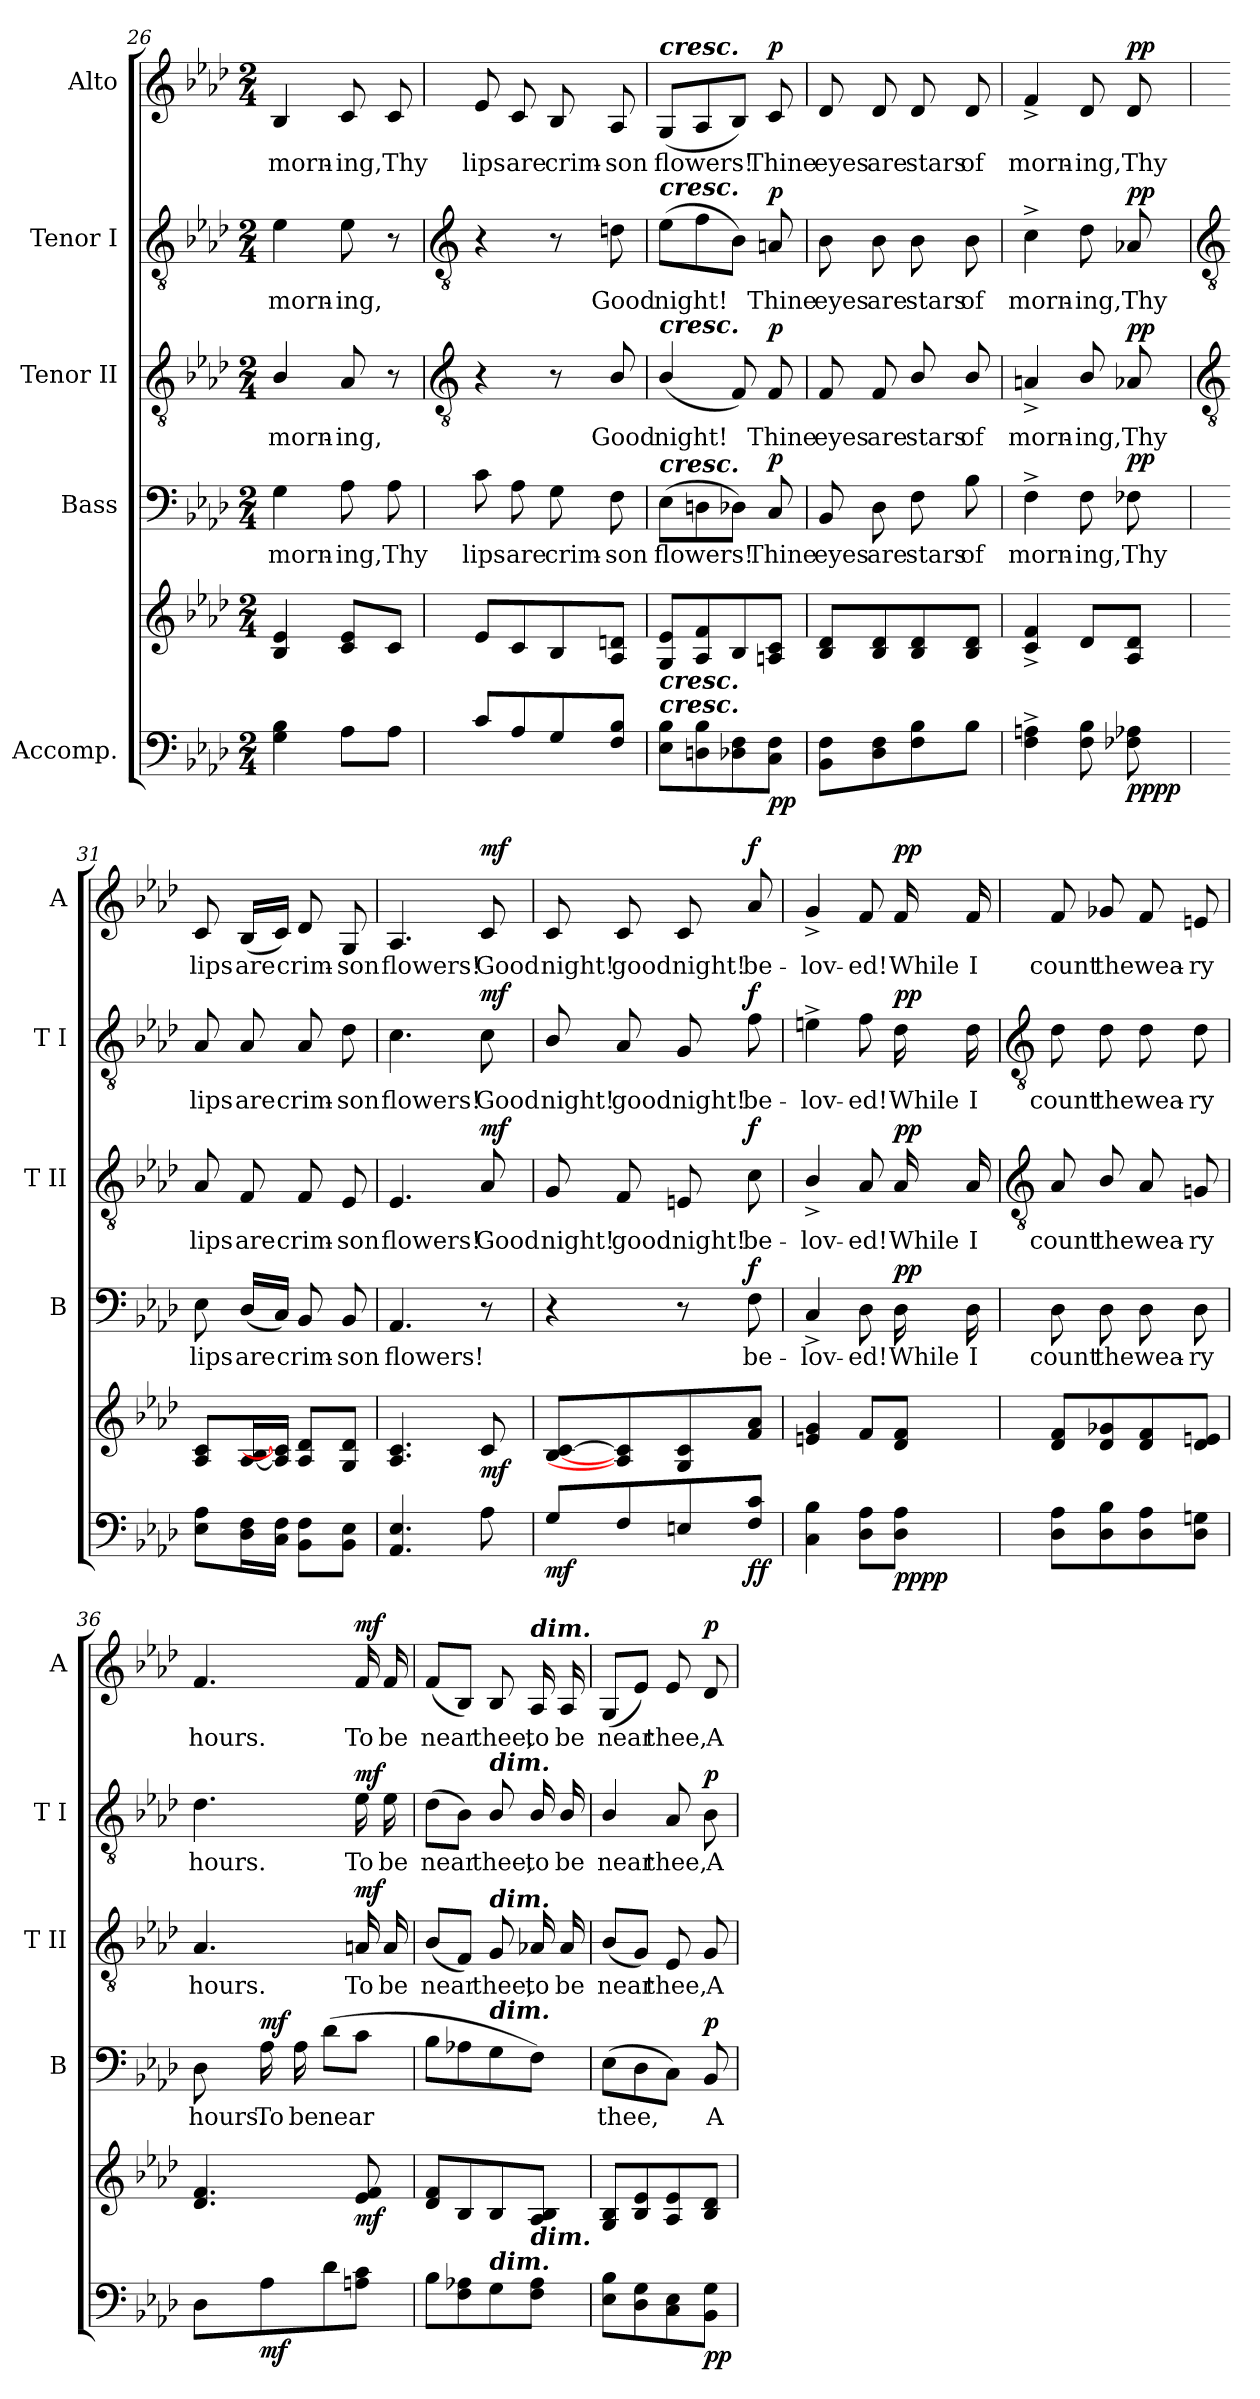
**kern	**kern	**dynam	**kern	**text	**dynam	**kern	**text	**dynam	**kern	**text	**dynam	**kern	**text	**dynam
*part5	*part5	*part5	*part4	*part4	*part4	*part3	*part3	*part3	*part2	*part2	*part2	*part1	*part1	*part1
*staff6	*staff5	*staff5/6	*staff4	*staff4	*staff4	*staff3	*staff3	*staff3	*staff2	*staff2	*staff2	*staff1	*staff1	*staff1
*I"Accomp.	*	*	*I"Bass	*	*	*I"Tenor II	*	*	*I"Tenor I	*	*	*I"Alto	*	*
*	*	*	*I'B	*	*	*I'T II	*	*	*I'T I	*	*	*I'A	*	*
*clefF4	*clefG2	*	*clefF4	*	*	*clefGv2	*	*	*clefGv2	*	*	*clefG2	*	*
*k[b-e-a-d-]	*k[b-e-a-d-]	*	*k[b-e-a-d-]	*	*	*k[b-e-a-d-]	*	*	*k[b-e-a-d-]	*	*	*k[b-e-a-d-]	*	*
*A-:	*A-:	*	*A-:	*	*	*A-:	*	*	*A-:	*	*	*A-:	*	*
*M2/4	*M2/4	*	*M2/4	*	*	*M2/4	*	*	*M2/4	*	*	*M2/4	*	*
=26	=26	=26	=26	=26	=26	=26	=26	=26	=26	=26	=26	=26	=26	=26
*^	*^	*	*	*	*	*	*	*	*	*	*	*	*	*
!	!	!	!LO:N:vis=1	!	!	!LO:LY:b	!	!	!LO:LY:b	!	!	!LO:LY:b	!	!	!LO:LY:b	!
2ryy	4G\ 4B-\	4B- 4e-	2ryy	.	4G	morn-	.	4B-/	morn-	.	4e-	morn-	.	4B-	morn-	.
!	!	!	!	!	!	!LO:LY:b	!	!	!LO:LY:b	!	!	!LO:LY:b	!	!	!LO:LY:b	!
.	8A-\L	8c 8e-L	.	.	8A-	-ing,	.	8A-	-ing,	.	8e-	-ing,	.	8c	-ing,	.
!	!	!	!	!	!	!LO:LY:b	!	!	!	!	!	!	!	!	!LO:LY:b	!
.	8A-\J	8cJ	.	.	8A-	Thy	.	8r	.	.	8r	.	.	8c	Thy	.
*v	*v	*	*	*	*	*	*	*	*	*	*	*	*	*	*	*
*	*v	*v	*	*	*	*	*	*	*	*	*	*	*	*	*
!!LO:LB:g=z
=27	=27	=27	=27	=27	=27	=27	=27	=27	=27	=27	=27	=27	=27	=27
*	*	*	*	*	*	*clefGv2	*	*	*clefGv2	*	*	*	*	*
*^	*	*	*	*	*	*	*	*	*	*	*	*	*	*
!	!	!	!	!	!LO:LY:b	!	!	!	!	!	!	!	!	!LO:LY:b	!
*v	*v	*	*	*	*	*	*	*	*	*	*	*	*	*	*
8cL	8e-L	.	8c	lips	.	4r	.	.	4r	.	.	8e-	lips	.
!	!	!	!	!LO:LY:b	!	!	!	!	!	!	!	!	!LO:LY:b	!
8A-	8c	.	8A-	are	.	.	.	.	.	.	.	8c	are	.
!	!	!	!	!LO:LY:b	!	!	!	!	!	!	!	!	!LO:LY:b	!
8G	8B-	.	8G	crim-	.	8r	.	.	8r	.	.	8B-	crim-	.
!	!	!	!	!LO:LY:b	!	!	!LO:LY:b	!	!	!LO:LY:b	!	!	!LO:LY:b	!
8F/ 8B-/J	8A- 8dnJ	.	8F\	-son	.	8B-/	Good	.	8dn	Good	.	8A-	-son	.
=28	=28	=28	=28	=28	=28	=28	=28	=28	=28	=28	=28	=28	=28	=28
!	!	!	!	!	!	!	!	!	!	!	!	!LO:TX:a:Bi:t=cresc.	!	!
!	!	!	!	!	!	!	!	!	!LO:TX:a:Bi:t=cresc.	!	!	!	!	!
!	!	!	!	!	!	!LO:TX:a:Bi:t=cresc.	!	!	!	!	!	!	!	!
!	!	!	!LO:TX:a:Bi:t=cresc.	!	!	!	!	!	!	!	!	!	!	!
!	!LO:TX:b:Bi:t=cresc.	!	!	!	!	!	!	!	!	!	!	!	!	!
!LO:TX:a:Bi:t=cresc.	!	!	!	!	!	!	!	!	!	!	!	!	!	!
!	!	!	!	!LO:LY:b	!	!	!LO:LY:b	!	!	!LO:LY:b	!	!	!LO:LY:b	!
8E- 8B-L	8G 8e-L	.	(>8E-L	flowers!	.	(<4B-/	night!	.	(>8e-L	night!	.	(<8GL	flowers!	.
8Dn 8B-	8A- 8f	.	8Dn	.	.	.	.	.	8f	.	.	8A-	.	.
8D-X 8F	8B-	.	8D-XJ)	.	.	8F)	.	.	8B-J)	.	.	8B-J)	.	.
!	!	!LO:DY:b=2	!	!LO:LY:b	!	!	!LO:LY:b	!	!	!LO:LY:b	!	!	!LO:LY:b	!
!	!	!LO:DY:n=1:b	!	!	!LO:DY:b	!	!	!LO:DY:b	!	!	!LO:DY:b	!	!	!LO:DY:b
8C 8FJ	8An 8cJ	p p	8C	Thine	p	8F	Thine	p	8An	Thine	p	8c	Thine	p
=29	=29	=29	=29	=29	=29	=29	=29	=29	=29	=29	=29	=29	=29	=29
!	!	!	!	!LO:LY:b	!	!	!LO:LY:b	!	!	!LO:LY:b	!	!	!LO:LY:b	!
8BB- 8FL	8B- 8d-L	.	8BB-	eyes	.	8F	eyes	.	8B-	eyes	.	8d-	eyes	.
!	!	!	!	!LO:LY:b	!	!	!LO:LY:b	!	!	!LO:LY:b	!	!	!LO:LY:b	!
8D- 8F	8B- 8d-	.	8D-	are	.	8F	are	.	8B-	are	.	8d-	are	.
!	!	!	!	!LO:LY:b	!	!	!LO:LY:b	!	!	!LO:LY:b	!	!	!LO:LY:b	!
8F 8B-	8B- 8d-	.	8F	stars	.	8B-/	stars	.	8B-	stars	.	8d-	stars	.
!	!	!	!	!LO:LY:b	!	!	!LO:LY:b	!	!	!LO:LY:b	!	!	!LO:LY:b	!
8B-J	8B- 8d-J	.	8B-	of	.	8B-/	of	.	8B-\	of	.	8d-	of	.
=30	=30	=30	=30	=30	=30	=30	=30	=30	=30	=30	=30	=30	=30	=30
!	!	!	!	!LO:LY:b	!	!	!LO:LY:b	!	!	!LO:LY:b	!	!	!LO:LY:b	!
4F\^ 4An\^	4c^ 4f^	.	4F^\	morn-	.	4An^	morn-	.	4c^	morn-	.	4f^	morn-	.
!	!	!	!	!LO:LY:b	!	!	!LO:LY:b	!	!	!LO:LY:b	!	!	!LO:LY:b	!
8F\ 8B-\	8d-\L	.	8F\	-ing,	.	8B-/	-ing,	.	8d-	-ing,	.	8d-/	-ing,	.
!	!	!LO:DY:b=2	!	!LO:LY:b	!	!	!LO:LY:b	!	!	!LO:LY:b	!	!	!LO:LY:b	!
!	!	!LO:DY:n=1:b	!	!	!LO:DY:b	!	!	!LO:DY:b	!	!	!LO:DY:b	!	!	!LO:DY:b
8F-X\ 8A-X\	8A-/ 8d-/J	pp pp	8F-X\	Thy	pp	8A-X	Thy	pp	8A-X	Thy	pp	8d-/	Thy	pp
!!LO:LB:g=z
=31	=31	=31	=31	=31	=31	=31	=31	=31	=31	=31	=31	=31	=31	=31
*	*	*	*	*	*	*clefGv2	*	*	*clefGv2	*	*	*	*	*
!	!	!	!	!LO:LY:b	!	!	!LO:LY:b	!	!	!LO:LY:b	!	!	!LO:LY:b	!
8E- 8A-L	8A- 8cL	.	8E-	lips	.	8A-	lips	.	8A-	lips	.	8c	lips	.
!	!	!	!	!LO:LY:b	!	!	!LO:LY:b	!	!	!LO:LY:b	!	!	!LO:LY:b	!
16D- 16FL	[16A- [16B-L	.	(<16D-LL	are	.	8F	are	.	8A-	are	.	(<16B-LL	are	.
16C 16FJJ	16A-] 16c]JJ	.	16CJJ)	.	.	.	.	.	.	.	.	16cJJ)	.	.
!	!	!	!	!LO:LY:b	!	!	!LO:LY:b	!	!	!LO:LY:b	!	!	!LO:LY:b	!
8BB- 8FL	8A- 8d-L	.	8BB-	crim-	.	8F	crim-	.	8A-	crim-	.	8d-/	crim-	.
!	!	!	!	!LO:LY:b	!	!	!LO:LY:b	!	!	!LO:LY:b	!	!	!LO:LY:b	!
8BB- 8E-J	8G 8d-J	.	8BB-	-son	.	8E-	-son	.	8d-\	-son	.	8G	-son	.
=32	=32	=32	=32	=32	=32	=32	=32	=32	=32	=32	=32	=32	=32	=32
!	!	!	!	!LO:LY:b	!	!	!LO:LY:b	!	!	!LO:LY:b	!	!	!LO:LY:b	!
4.AA- 4.E-	4.A- 4.c	.	4.AA-	flowers!	.	4.E-	flowers!	.	4.c	flowers!	.	4.A-	flowers!	.
!	!	!LO:DY:b	!	!	!	!	!LO:LY:b	!LO:DY:b	!	!LO:LY:b	!LO:DY:b	!	!LO:LY:b	!LO:DY:b
8A-	8c	mf	8r	.	.	8A-	Good	mf	8c	Good	mf	8c	Good	mf
=33	=33	=33	=33	=33	=33	=33	=33	=33	=33	=33	=33	=33	=33	=33
!	!	!LO:DY:b=2	!	!	!	!	!LO:LY:b	!	!	!LO:LY:b	!	!	!LO:LY:b	!
8GL	[8B- [8cL	mf	4r	.	.	8G	night!	.	8B-/	night!	.	8c	night!	.
!	!	!	!	!	!	!	!LO:LY:b	!	!	!LO:LY:b	!	!	!LO:LY:b	!
8F	8A-] 8c]	.	.	.	.	8F	good	.	8A-	good	.	8c	good	.
!	!	!	!	!	!	!	!LO:LY:b	!	!	!LO:LY:b	!	!	!LO:LY:b	!
8En	8G 8c	.	8r	.	.	8En	night!	.	8G	night!	.	8c	night!	.
!	!	!LO:DY:b=2	!	!LO:LY:b	!	!	!LO:LY:b	!	!	!LO:LY:b	!	!	!LO:LY:b	!
!	!	!LO:DY:n=1:b	!	!	!LO:DY:b	!	!	!LO:DY:b	!	!	!LO:DY:b	!	!	!LO:DY:b
8F/ 8c/J	8f 8a-J	f f	8F\	be-	f	8c	be-	f	8f	be-	f	8a-	be-	f
=34	=34	=34	=34	=34	=34	=34	=34	=34	=34	=34	=34	=34	=34	=34
!	!	!	!	!LO:LY:b	!	!	!LO:LY:b	!	!	!LO:LY:b	!	!	!LO:LY:b	!
4C 4B-	4en 4g	.	4C^	-lov-	.	4B-^/	-lov-	.	4en^	-lov-	.	4g^	-lov-	.
!	!	!	!	!LO:LY:b	!	!	!LO:LY:b	!	!	!LO:LY:b	!	!	!LO:LY:b	!
8D- 8A-L	8fL	.	8D-	-ed!	.	8A-	-ed!	.	8f	-ed!	.	8f	-ed!	.
!	!	!LO:DY:b=2	!	!LO:LY:b	!	!	!LO:LY:b	!	!	!LO:LY:b	!	!	!LO:LY:b	!
!	!	!LO:DY:n=1:b	!	!	!LO:DY:b	!	!	!LO:DY:b	!	!	!LO:DY:b	!	!	!LO:DY:b
8D- 8A-J	8d- 8fJ	pp pp	16D-	While	pp	16A-/	While	pp	16d-	While	pp	16f	While	pp
!	!	!	!	!LO:LY:b	!	!	!LO:LY:b	!	!	!LO:LY:b	!	!	!LO:LY:b	!
.	.	.	16D-	I	.	16A-/	I	.	16d-	I	.	16f	I	.
!!LO:LB:g=z
=35	=35	=35	=35	=35	=35	=35	=35	=35	=35	=35	=35	=35	=35	=35
*	*	*	*	*	*	*clefGv2	*	*	*clefGv2	*	*	*	*	*
!	!	!	!	!LO:LY:b	!	!	!LO:LY:b	!	!	!LO:LY:b	!	!	!LO:LY:b	!
8D- 8A-L	8d- 8fL	.	8D-	count	.	8A-	count	.	8d-\	count	.	8f	count	.
!	!	!	!	!LO:LY:b	!	!	!LO:LY:b	!	!	!LO:LY:b	!	!	!LO:LY:b	!
8D- 8B-	8d- 8g-X	.	8D-	the	.	8B-/	the	.	8d-\	the	.	8g-X	the	.
!	!	!	!	!LO:LY:b	!	!	!LO:LY:b	!	!	!LO:LY:b	!	!	!LO:LY:b	!
8D- 8A-	8d- 8f	.	8D-	wea-	.	8A-	wea-	.	8d-\	wea-	.	8f	wea-	.
!	!	!	!	!LO:LY:b	!	!	!LO:LY:b	!	!	!LO:LY:b	!	!	!LO:LY:b	!
8D- 8GnJ	8d- 8enJ	.	8D-	-ry	.	8Gn	-ry	.	8d-\	-ry	.	8en	-ry	.
=36	=36	=36	=36	=36	=36	=36	=36	=36	=36	=36	=36	=36	=36	=36
!	!	!	!	!LO:LY:b	!	!	!LO:LY:b	!	!	!LO:LY:b	!	!	!LO:LY:b	!
8D-L	4.d- 4.f	.	8D-	hours.	.	4.A-	hours.	.	4.d-\	hours.	.	4.f	hours.	.
!	!	!LO:DY:b=2	!	!LO:LY:b	!LO:DY:b	!	!	!	!	!	!	!	!	!
8A-	.	mf	16A-	To	mf	.	.	.	.	.	.	.	.	.
!	!	!	!	!LO:LY:b	!	!	!	!	!	!	!	!	!	!
.	.	.	16A-	be	.	.	.	.	.	.	.	.	.	.
!	!	!	!	!LO:LY:b	!	!	!	!	!	!	!	!	!	!
8d-	.	.	(>8d-L	near	.	.	.	.	.	.	.	.	.	.
!	!	!LO:DY:b	!	!	!	!	!LO:LY:b	!LO:DY:b	!	!LO:LY:b	!LO:DY:b	!	!LO:LY:b	!LO:DY:b
8An 8cJ	8e- 8f	mf	8cJ	.	.	16An	To	mf	16e-	To	mf	16f	To	mf
!	!	!	!	!	!	!	!LO:LY:b	!	!	!LO:LY:b	!	!	!LO:LY:b	!
.	.	.	.	.	.	16A	be	.	16e-	be	.	16f	be	.
=37	=37	=37	=37	=37	=37	=37	=37	=37	=37	=37	=37	=37	=37	=37
!	!	!	!	!	!	!	!LO:LY:b	!	!	!LO:LY:b	!	!	!LO:LY:b	!
8B-L	8d- 8fL	.	8B-L	.	.	(<8B-L	near	.	(>8d-L	near	.	(<8fL	near	.
8F 8A-X	8B-	.	8A-X	.	.	8FJ)	.	.	8B-J)	.	.	8B-J)	.	.
!	!	!	!	!	!	!	!	!	!LO:TX:a:Bi:t=dim.	!	!	!	!	!
!	!	!	!	!	!	!LO:TX:a:Bi:t=dim.	!	!	!	!	!	!	!	!
!	!	!	!LO:TX:a:Bi:t=dim.	!	!	!	!	!	!	!	!	!	!	!
!LO:TX:a:Bi:t=dim.	!	!	!	!	!	!	!	!	!	!	!	!	!	!
!	!	!	!	!	!	!	!LO:LY:b	!	!	!LO:LY:b	!	!	!LO:LY:b	!
8G	8B-	.	8G	.	.	8G	thee,	.	8B-/	thee,	.	8B-	thee,	.
!	!	!	!	!	!	!	!	!	!	!	!	!LO:TX:a:Bi:t=dim.	!	!
!	!LO:TX:b:Bi:t=dim.	!	!	!	!	!	!	!	!	!	!	!	!	!
!	!	!	!	!	!	!	!LO:LY:b	!	!	!LO:LY:b	!	!	!LO:LY:b	!
8F 8A-J	8A- 8B-J	.	8FJ)	.	.	16A-X	to	.	16B-/	to	.	16A-	to	.
!	!	!	!	!	!	!	!LO:LY:b	!	!	!LO:LY:b	!	!	!LO:LY:b	!
.	.	.	.	.	.	16A-	be	.	16B-/	be	.	16A-	be	.
=38	=38	=38	=38	=38	=38	=38	=38	=38	=38	=38	=38	=38	=38	=38
!	!	!	!	!LO:LY:b	!	!	!LO:LY:b	!	!	!LO:LY:b	!	!	!LO:LY:b	!
8E- 8B-L	8G 8B-L	.	(>8E-L	thee,	.	(<8B-L	near	.	4B-/	near	.	(8GL	near	.
8D- 8G	8B- 8e-	.	8D-	.	.	8GJ)	.	.	.	.	.	8e-J)	.	.
!	!	!	!	!	!	!	!LO:LY:b	!	!	!LO:LY:b	!	!	!LO:LY:b	!
8C 8E-	8A- 8e-	.	8CJ)	.	.	8E-	thee,	.	8A-	thee,	.	8e-	thee,	.
!	!	!LO:DY:b=2	!	!LO:LY:b	!	!	!LO:LY:b	!	!	!LO:LY:b	!	!	!LO:LY:b	!
!	!	!LO:DY:n=1:b	!	!	!LO:DY:b	!	!	!	!	!	!LO:DY:b	!	!	!LO:DY:b
8BB- 8GJ	8B-/ 8d-/J	p p	8BB-	A-	p	8G	A-	.	8B-	A-	p	8d-/	A-	p
=	=	=	=	=	=	=	=	=	=	=	=	=	=	=
*-	*-	*-	*-	*-	*-	*-	*-	*-	*-	*-	*-	*-	*-	*-
